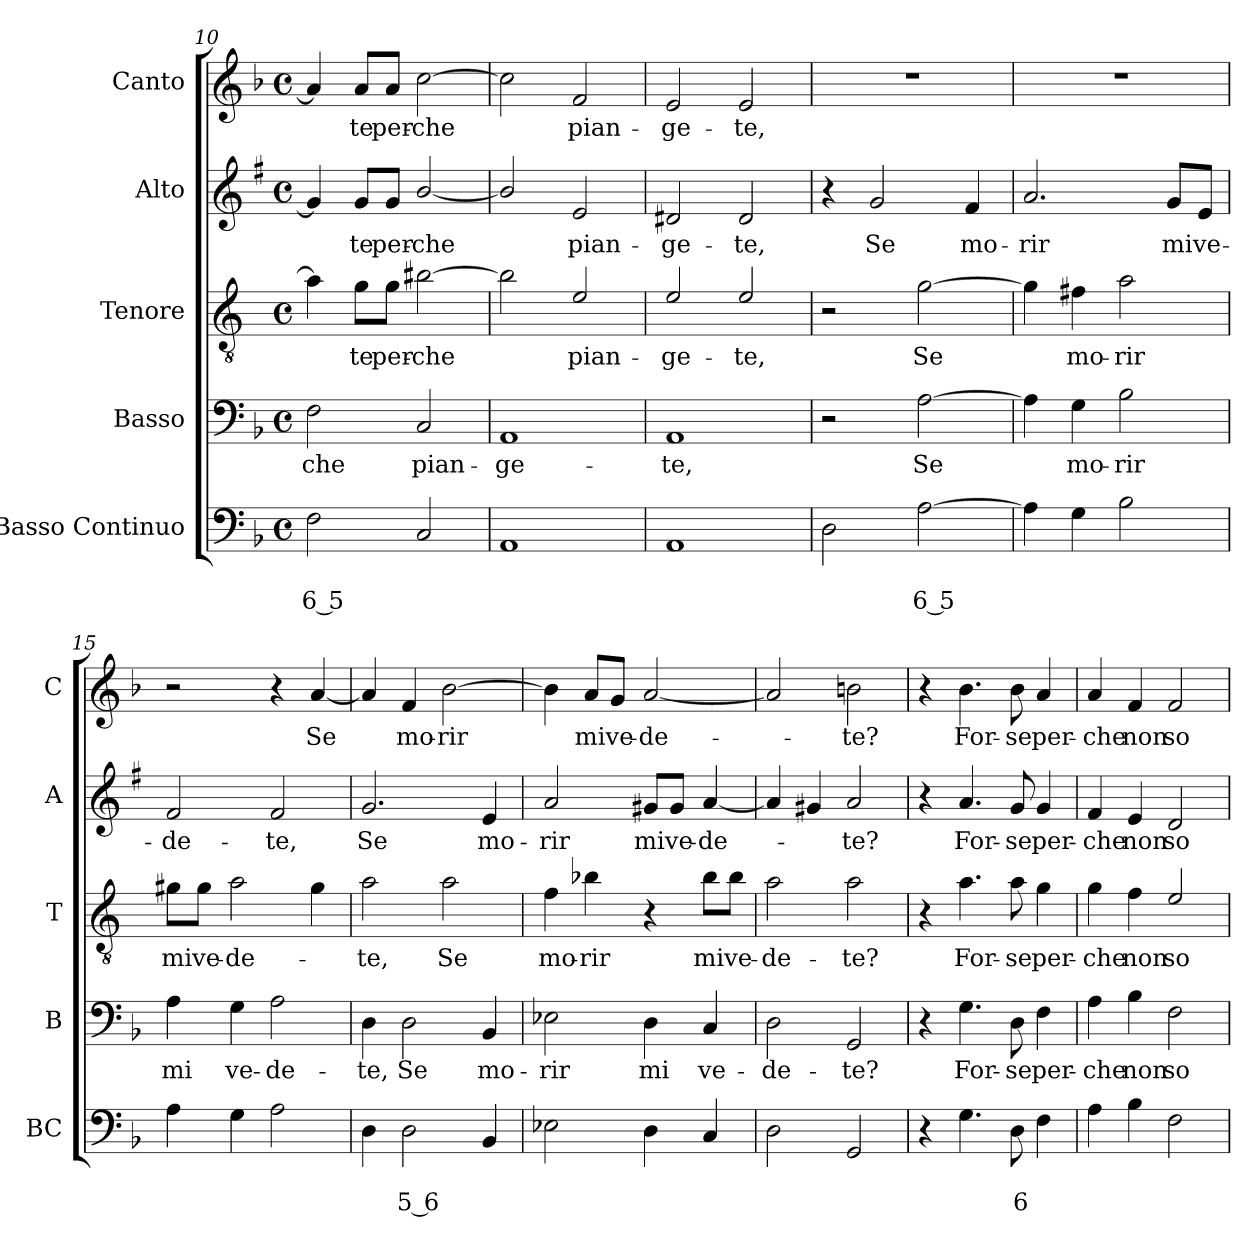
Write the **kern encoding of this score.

**kern	**text	**text	**kern	**text	**kern	**text	**kern	**text	**kern	**text
*part5	*part5	*part5	*part4	*part4	*part3	*part3	*part2	*part2	*part1	*part1
*staff5	*staff5	*staff5	*staff4	*staff4	*staff3	*staff3	*staff2	*staff2	*staff1	*staff1
*I"Basso Continuo	*	*	*I"Basso	*	*I"Tenore	*	*I"Alto	*	*I"Canto	*
*I'BC	*	*	*I'B	*	*I'T	*	*I'A	*	*I'C	*
*clefF4	*	*	*clefF4	*	*clefGv2	*	*clefG2	*	*clefG2	*
*	*	*	*	*	*ITrd4c7	*	*ITrd1c2	*	*	*
*k[b-]	*	*	*k[b-]	*	*k[b-]	*	*k[b-]	*	*k[b-]	*
*F:	*	*	*F:	*	*F:	*	*F:	*	*F:	*
*M4/4	*	*	*M4/4	*	*M4/4	*	*M4/4	*	*M4/4	*
*met(c)	*	*	*met(c)	*	*met(c)	*	*met(c)	*	*met(c)	*
=10	=10	=10	=10	=10	=10	=10	=10	=10	=10	=10
!	!	!LO:LY:b	!	!LO:LY:b	!	!	!	!	!	!
2F\	.	6 5	2F\	-che	4d\]	.	4f/]	.	4a/]	.
!	!	!	!	!	!	!LO:LY:b	!	!LO:LY:b	!	!LO:LY:b
.	.	.	.	.	8c\L	-te	8f/L	-te	8a/L	-te
!	!	!	!	!	!	!LO:LY:b	!	!LO:LY:b	!	!LO:LY:b
.	.	.	.	.	8c\J	per-	8f/J	per-	8a/J	per-
!	!	!	!	!LO:LY:b	!	!LO:LY:b	!	!LO:LY:b	!	!LO:LY:b
2C/	.	.	2C/	pian-	[2e#X\	-che	[2a/	-che	[2cc\	-che
=11	=11	=11	=11	=11	=11	=11	=11	=11	=11	=11
!	!	!	!	!LO:LY:b	!	!	!	!	!	!
1AA	.	.	1AA	-ge-	2e#\]	.	2a/]	.	2cc\]	.
!	!	!	!	!	!	!LO:LY:b	!	!LO:LY:b	!	!LO:LY:b
.	.	.	.	.	2A/	pian-	2d/	pian-	2f/	pian-
=12	=12	=12	=12	=12	=12	=12	=12	=12	=12	=12
!	!	!	!	!LO:LY:b	!	!LO:LY:b	!	!LO:LY:b	!	!LO:LY:b
1AA	.	.	1AA	-te,	2A/	-ge-	2c#X/	-ge-	2e/	-ge-
!	!	!	!	!	!	!LO:LY:b	!	!LO:LY:b	!	!LO:LY:b
.	.	.	.	.	2A/	-te,	2c#/	-te,	2e/	-te,
=13	=13	=13	=13	=13	=13	=13	=13	=13	=13	=13
2D\	.	.	2r	.	2r	.	4r	.	1r	.
!	!	!	!	!	!	!	!	!LO:LY:b	!	!
.	.	.	.	.	.	.	2f/	Se	.	.
!	!	!LO:LY:b	!	!LO:LY:b	!	!LO:LY:b	!	!	!	!
[2A\	.	6 5	[2A\	Se	[2c\	Se	.	.	.	.
!	!	!	!	!	!	!	!	!LO:LY:b	!	!
.	.	.	.	.	.	.	4e/	mo-	.	.
=14	=14	=14	=14	=14	=14	=14	=14	=14	=14	=14
!	!	!	!	!	!	!	!	!LO:LY:b	!	!
4A\]	.	.	4A\]	.	4c\]	.	2.g/	-rir	1r	.
!	!	!	!	!LO:LY:b	!	!LO:LY:b	!	!	!	!
4G\	.	.	4G\	mo-	4Bn\	mo-	.	.	.	.
!	!	!	!	!LO:LY:b	!	!LO:LY:b	!	!	!	!
2B-\	.	.	2B-\	-rir	2d\	-rir	.	.	.	.
!	!	!	!	!	!	!	!	!LO:LY:b	!	!
.	.	.	.	.	.	.	8f/L	mi	.	.
!	!	!	!	!	!	!	!	!LO:LY:b	!	!
.	.	.	.	.	.	.	8d/J	ve-	.	.
!!LO:PB:g=z
=15	=15	=15	=15	=15	=15	=15	=15	=15	=15	=15
!	!	!	!	!LO:LY:b	!	!LO:LY:b	!	!LO:LY:b	!	!
4A\	.	.	4A\	mi	8c#X\L	mi	2e/	-de-	2r	.
!	!	!	!	!	!	!LO:LY:b	!	!	!	!
.	.	.	.	.	8c#\J	ve-	.	.	.	.
!	!	!	!	!LO:LY:b	!	!LO:LY:b	!	!	!	!
4G\	.	.	4G\	ve-	2d\	-de-	.	.	.	.
!	!	!	!	!LO:LY:b	!	!	!	!LO:LY:b	!	!
2A\	.	.	2A\	-de-	.	.	2e/	-te,	4r	.
!	!	!	!	!	!	!	!	!	!	!LO:LY:b
.	.	.	.	.	4c#\	.	.	.	[4a/	Se
=16	=16	=16	=16	=16	=16	=16	=16	=16	=16	=16
!	!	!	!	!LO:LY:b	!	!LO:LY:b	!	!LO:LY:b	!	!
4D\	.	.	4D\	-te,	2d\	-te,	2.f/	Se	4a/]	.
!	!	!LO:LY:b	!	!LO:LY:b	!	!	!	!	!	!LO:LY:b
2D\	.	5 6	2D\	Se	.	.	.	.	4f/	mo-
!	!	!	!	!	!	!LO:LY:b	!	!	!	!LO:LY:b
.	.	.	.	.	2d\	Se	.	.	[2b-\	-rir
!	!	!	!	!LO:LY:b	!	!	!	!LO:LY:b	!	!
4BB-/	.	.	4BB-/	mo-	.	.	4d/	mo-	.	.
=17	=17	=17	=17	=17	=17	=17	=17	=17	=17	=17
!	!	!	!	!LO:LY:b	!	!LO:LY:b	!	!LO:LY:b	!	!
2E-X\	.	.	2E-X\	-rir	4B-\	mo-	2g/	-rir	4b-\]	.
!	!	!	!	!	!	!LO:LY:b	!	!	!	!LO:LY:b
.	.	.	.	.	4e-X\	-rir	.	.	8a/L	mi
!	!	!	!	!	!	!	!	!	!	!LO:LY:b
.	.	.	.	.	.	.	.	.	8g/J	ve-
!	!	!	!	!LO:LY:b	!	!	!	!LO:LY:b	!	!LO:LY:b
4D\	.	.	4D\	mi	4r	.	8f#X/L	mi	[2a/	-de-
!	!	!	!	!	!	!	!	!LO:LY:b	!	!
.	.	.	.	.	.	.	8f#/J	ve-	.	.
!	!	!	!	!LO:LY:b	!	!LO:LY:b	!	!LO:LY:b	!	!
4C/	.	.	4C/	ve-	8e-\L	mi	[4g/	-de-	.	.
!	!	!	!	!	!	!LO:LY:b	!	!	!	!
.	.	.	.	.	8e-\J	ve-	.	.	.	.
=18	=18	=18	=18	=18	=18	=18	=18	=18	=18	=18
!	!	!	!	!LO:LY:b	!	!LO:LY:b	!	!	!	!
2D\	.	.	2D\	-de-	2d\	-de-	4g/]	.	2a/]	.
.	.	.	.	.	.	.	4f#X/	.	.	.
!	!	!	!	!LO:LY:b	!	!LO:LY:b	!	!LO:LY:b	!	!LO:LY:b
2GG/	.	.	2GG/	-te?	2d\	-te?	2g/	-te?	2bn\	-te?
=19	=19	=19	=19	=19	=19	=19	=19	=19	=19	=19
4r	.	.	4r	.	4r	.	4r	.	4r	.
!	!	!	!	!LO:LY:b	!	!LO:LY:b	!	!LO:LY:b	!	!LO:LY:b
4.G\	.	.	4.G\	For-	4.d\	For-	4.g/	For-	4.b-\	For-
!	!	!LO:LY:b	!	!LO:LY:b	!	!LO:LY:b	!	!LO:LY:b	!	!LO:LY:b
8D\	.	6	8D\	-se	8d\	-se	8f/	-se	8b-\	-se
!	!	!	!	!LO:LY:b	!	!LO:LY:b	!	!LO:LY:b	!	!LO:LY:b
4F\	.	.	4F\	per-	4c\	per-	4f/	per-	4a/	per-
=20	=20	=20	=20	=20	=20	=20	=20	=20	=20	=20
!	!	!	!	!LO:LY:b	!	!LO:LY:b	!	!LO:LY:b	!	!LO:LY:b
4A\	.	.	4A\	-che	4c\	-che	4e/	-che	4a/	-che
!	!	!	!	!LO:LY:b	!	!LO:LY:b	!	!LO:LY:b	!	!LO:LY:b
4B-\	.	.	4B-\	non	4B-\	non	4d/	non	4f/	non
!	!	!	!	!LO:LY:b	!	!LO:LY:b	!	!LO:LY:b	!	!LO:LY:b
2F\	.	.	2F\	so-	2A/	so-	2c/	so-	2f/	so-
=	=	=	=	=	=	=	=	=	=	=
*-	*-	*-	*-	*-	*-	*-	*-	*-	*-	*-
